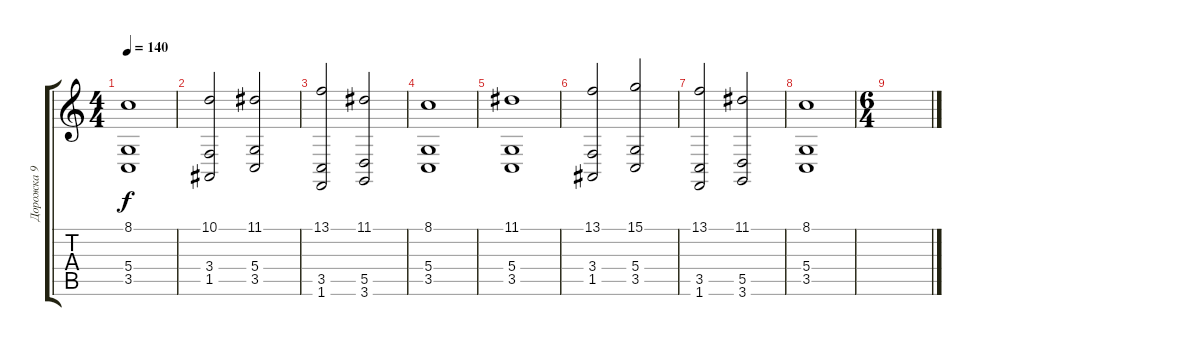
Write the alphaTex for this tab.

\track ("Дорожка 9" "Дорожка 9") {instrument stringensemble1}
\staff {score tabs}
\tuning (E4 B3 G3 D3 A2 E2) {hide}
\ts (4 4)
\tempo 140
\clef g2
\ks c
(8.1 5.4 3.5).1{dy f} |
(10.1 3.4 1.5).2 (11.1 5.4 3.5).2 |
(13.1 3.5 1.6).2 (11.1 5.5 3.6).2 |
(8.1 5.4 3.5).1 |
(11.1 5.4 3.5).1 |
(13.1 3.4 1.5).2 (15.1 5.4 3.5).2 |
(13.1 3.5 1.6).2 (11.1 5.5 3.6).2 |
(8.1 5.4 3.5).1 |
\ts (6 4)
